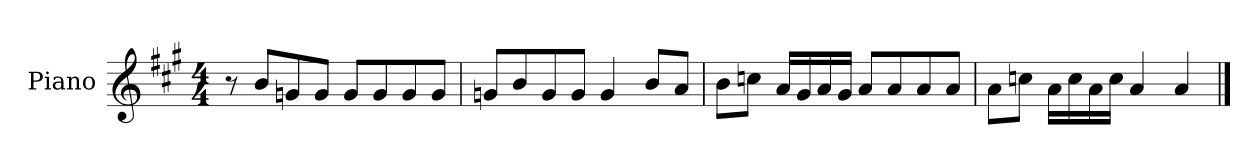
**kern
*part1
*staff1
*I"Piano
*I'P-no
*clefG2
*k[f#c#g#]
*M4/4
*MM90
=1
8r
8b/L
8gn/
8g/J
8g/L
8g/
8g/
8g/J
=2
8gn/L
8b/
8g/
8g/J
4g/
8b/L
8a/J
=3
8b\L
8ccn\J
16a/LL
16g#/
16a/
16g#/JJ
8a/L
8a/
8a/
8a/J
=4
8a\L
8ccn\J
16a\LL
16cc\
16a\
16cc\JJ
4a/
4a/
==
*-
